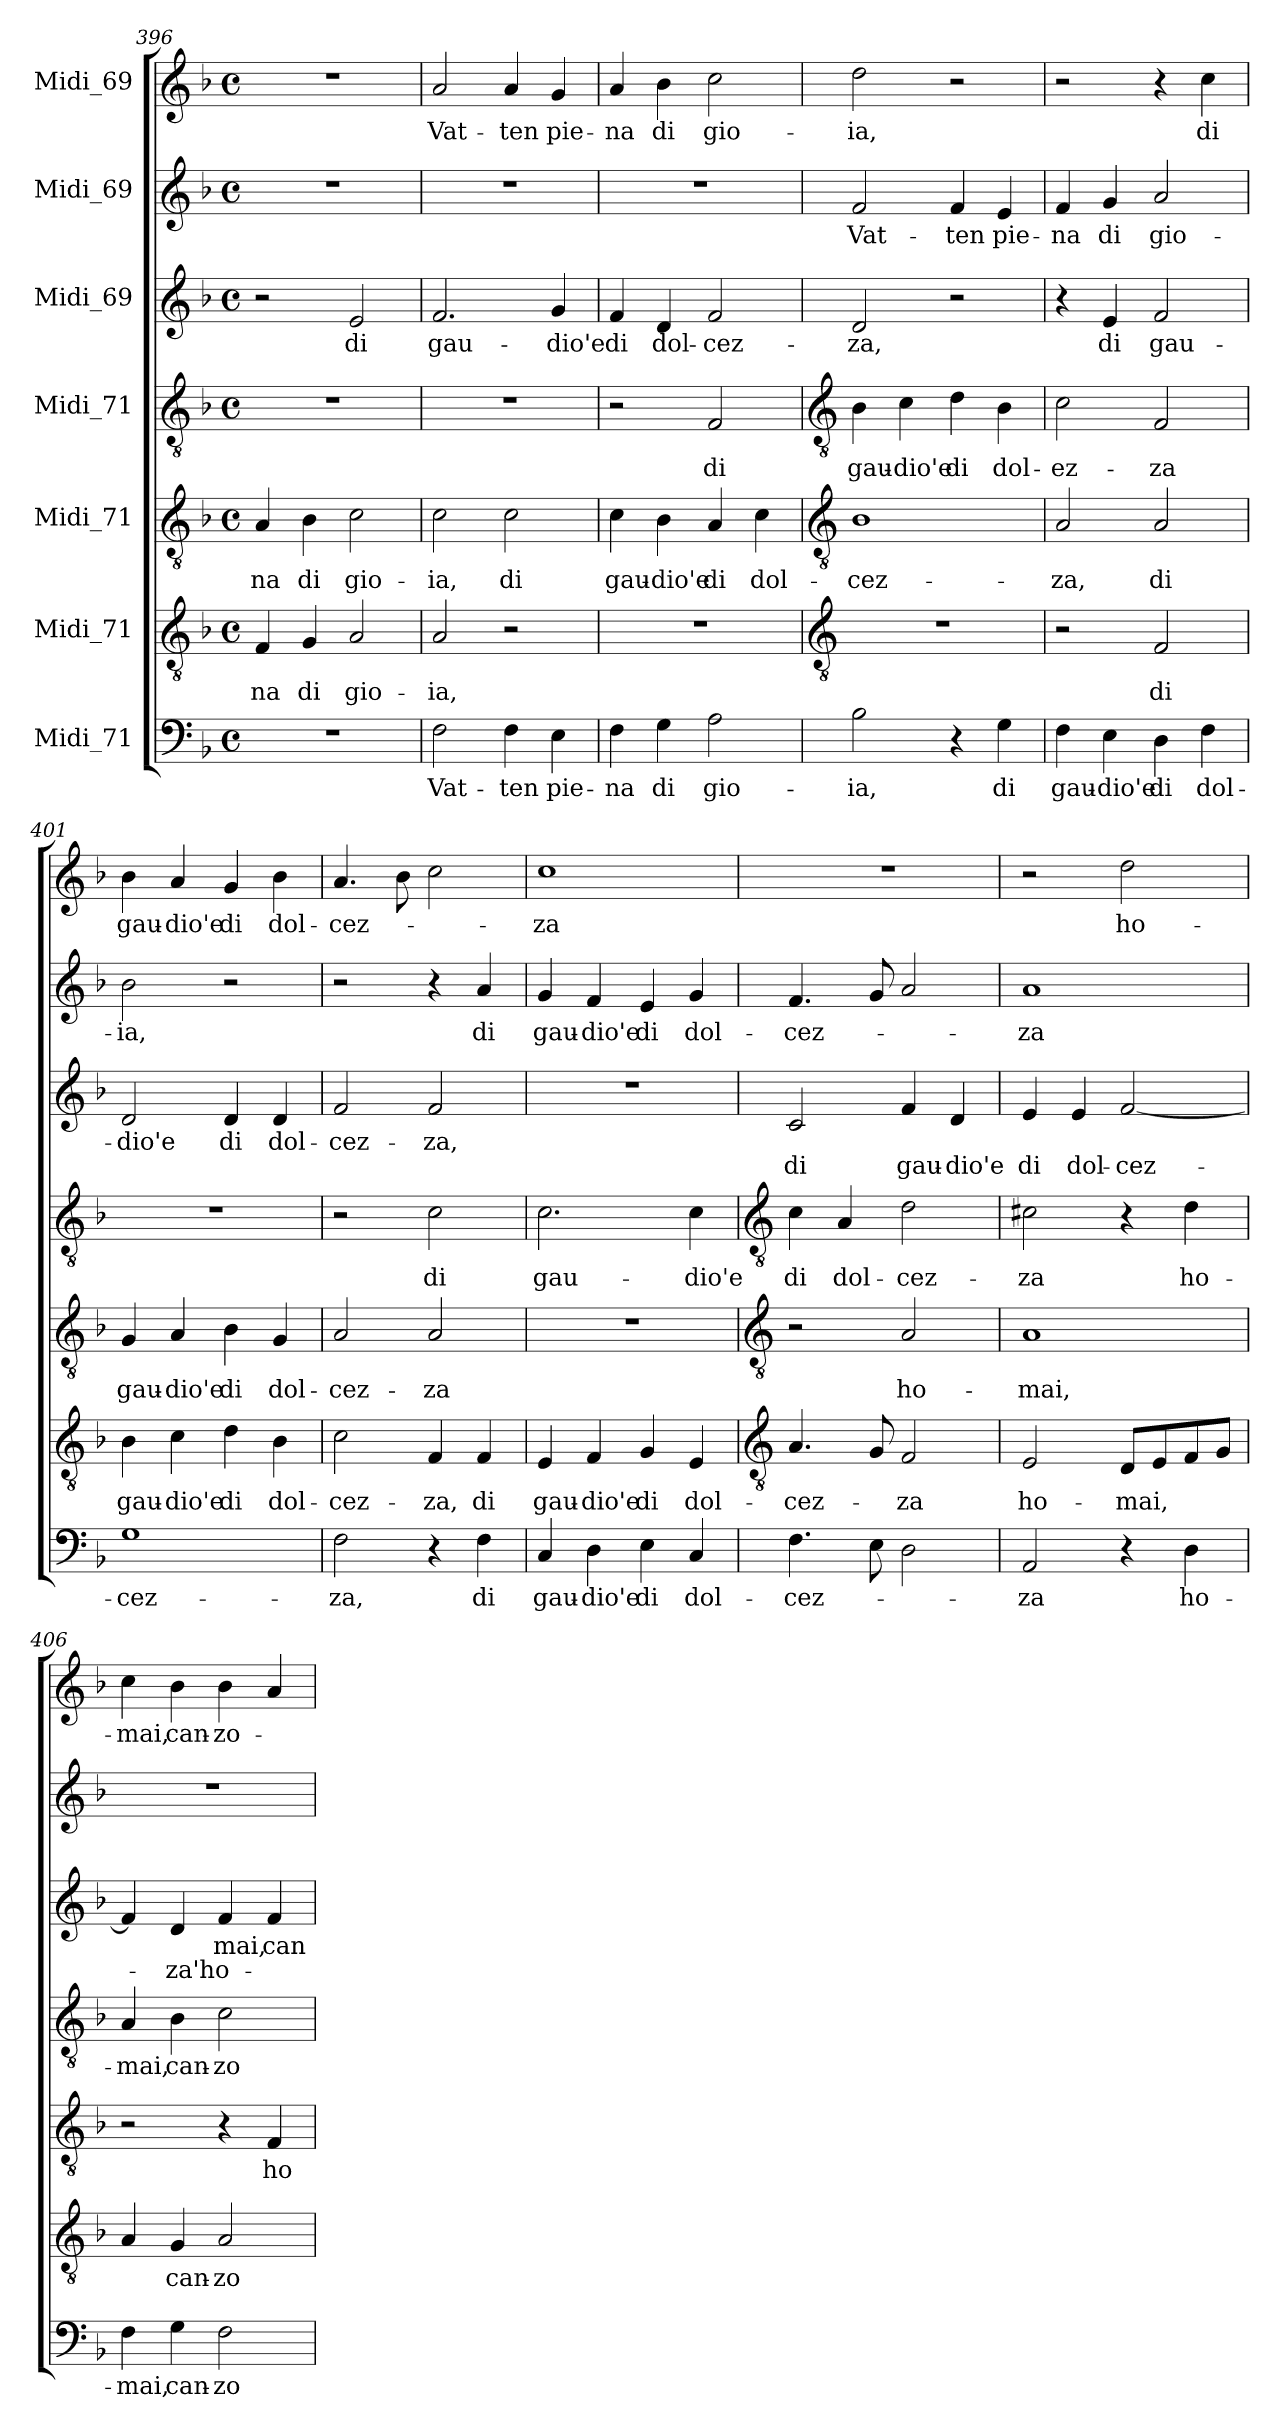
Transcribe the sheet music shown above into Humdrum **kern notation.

**kern	**text	**kern	**text	**kern	**text	**kern	**text	**kern	**text	**text	**kern	**text	**kern	**text
*part7	*part7	*part6	*part6	*part5	*part5	*part4	*part4	*part3	*part3	*part3	*part2	*part2	*part1	*part1
*staff7	*staff7	*staff6	*staff6	*staff5	*staff5	*staff4	*staff4	*staff3	*staff3	*staff3	*staff2	*staff2	*staff1	*staff1
*I"Midi_71	*	*I"Midi_71	*	*I"Midi_71	*	*I"Midi_71	*	*I"Midi_69	*	*	*I"Midi_69	*	*I"Midi_69	*
*clefF4	*	*clefGv2	*	*clefGv2	*	*clefGv2	*	*clefG2	*	*	*clefG2	*	*clefG2	*
*k[b-]	*	*k[b-]	*	*k[b-]	*	*k[b-]	*	*k[b-]	*	*	*k[b-]	*	*k[b-]	*
*F:	*	*F:	*	*F:	*	*F:	*	*F:	*	*	*F:	*	*F:	*
*M4/4	*	*M4/4	*	*M4/4	*	*M4/4	*	*M4/4	*	*	*M4/4	*	*M4/4	*
*met(c)	*	*met(c)	*	*met(c)	*	*met(c)	*	*met(c)	*	*	*met(c)	*	*met(c)	*
=396	=396	=396	=396	=396	=396	=396	=396	=396	=396	=396	=396	=396	=396	=396
!	!	!	!LO:LY:b	!	!LO:LY:b	!	!	!	!	!	!	!	!	!
1r	.	4F	-na	4A	-na	1r	.	2r	.	.	1r	.	1r	.
!	!	!	!LO:LY:b	!	!LO:LY:b	!	!	!	!	!	!	!	!	!
.	.	4G	di	4B-	di	.	.	.	.	.	.	.	.	.
!	!	!	!LO:LY:b	!	!LO:LY:b	!	!	!	!LO:LY:b	!	!	!	!	!
.	.	2A	gio-	2c	gio-	.	.	2e	di	.	.	.	.	.
=397	=397	=397	=397	=397	=397	=397	=397	=397	=397	=397	=397	=397	=397	=397
!	!LO:LY:b	!	!LO:LY:b	!	!LO:LY:b	!	!	!	!LO:LY:b	!	!	!	!	!LO:LY:b
2F	Vat-	2A	-ia,	2c	-ia,	1r	.	2.f	gau-	.	1r	.	2a	Vat-
!	!LO:LY:b	!	!	!	!LO:LY:b	!	!	!	!	!	!	!	!	!LO:LY:b
4F	-ten	2r	.	2c	di	.	.	.	.	.	.	.	4a	-ten
!	!LO:LY:b	!	!	!	!	!	!	!	!LO:LY:b	!	!	!	!	!LO:LY:b
4E	pie-	.	.	.	.	.	.	4g	-dio'e	.	.	.	4g	pie-
=398	=398	=398	=398	=398	=398	=398	=398	=398	=398	=398	=398	=398	=398	=398
!	!LO:LY:b	!	!	!	!LO:LY:b	!	!	!	!LO:LY:b	!	!	!	!	!LO:LY:b
4F	-na	1r	.	4c	gau-	2r	.	4f	di	.	1r	.	4a	-na
!	!LO:LY:b	!	!	!	!LO:LY:b	!	!	!	!LO:LY:b	!	!	!	!	!LO:LY:b
4G	di	.	.	4B-	-dio'e	.	.	4d	dol-	.	.	.	4b-	di
!	!LO:LY:b	!	!	!	!LO:LY:b	!	!LO:LY:b	!	!LO:LY:b	!	!	!	!	!LO:LY:b
2A	gio-	.	.	4A	di	2F	di	2f	-cez-	.	.	.	2cc	gio-
!	!	!	!	!	!LO:LY:b	!	!	!	!	!	!	!	!	!
.	.	.	.	4c	dol-	.	.	.	.	.	.	.	.	.
!!LO:LB:g=z
=399	=399	=399	=399	=399	=399	=399	=399	=399	=399	=399	=399	=399	=399	=399
*	*	*clefGv2	*	*clefGv2	*	*clefGv2	*	*	*	*	*	*	*	*
!	!LO:LY:b	!	!	!	!LO:LY:b	!	!LO:LY:b	!	!LO:LY:b	!	!	!LO:LY:b	!	!LO:LY:b
2B-	-ia,	1r	.	1B-	-cez-	4B-	gau-	2d	-za,	.	2f	Vat-	2dd	-ia,
!	!	!	!	!	!	!	!LO:LY:b	!	!	!	!	!	!	!
.	.	.	.	.	.	4c	-dio'e	.	.	.	.	.	.	.
!	!	!	!	!	!	!	!LO:LY:b	!	!	!	!	!LO:LY:b	!	!
4r	.	.	.	.	.	4d	di	2r	.	.	4f	-ten	2r	.
!	!LO:LY:b	!	!	!	!	!	!LO:LY:b	!	!	!	!	!LO:LY:b	!	!
4G	di	.	.	.	.	4B-	dol-	.	.	.	4e	pie-	.	.
=400	=400	=400	=400	=400	=400	=400	=400	=400	=400	=400	=400	=400	=400	=400
!	!LO:LY:b	!	!	!	!LO:LY:b	!	!LO:LY:b	!	!	!	!	!LO:LY:b	!	!
4F	gau-	2r	.	2A	-za,	2c	-ez-	4r	.	.	4f	-na	2r	.
!	!LO:LY:b	!	!	!	!	!	!	!	!LO:LY:b	!	!	!LO:LY:b	!	!
4E	-dio'e	.	.	.	.	.	.	4e	di	.	4g	di	.	.
!	!LO:LY:b	!	!LO:LY:b	!	!LO:LY:b	!	!LO:LY:b	!	!LO:LY:b	!	!	!LO:LY:b	!	!
4D	di	2F	di	2A	di	2F	-za	2f	gau-	.	2a	gio-	4r	.
!	!LO:LY:b	!	!	!	!	!	!	!	!	!	!	!	!	!LO:LY:b
4F	dol-	.	.	.	.	.	.	.	.	.	.	.	4cc	di
=401	=401	=401	=401	=401	=401	=401	=401	=401	=401	=401	=401	=401	=401	=401
!	!LO:LY:b	!	!LO:LY:b	!	!LO:LY:b	!	!	!	!LO:LY:b	!	!	!LO:LY:b	!	!LO:LY:b
1G	-cez-	4B-	gau-	4G	gau-	1r	.	2d	-dio'e	.	2b-	-ia,	4b-	gau-
!	!	!	!LO:LY:b	!	!LO:LY:b	!	!	!	!	!	!	!	!	!LO:LY:b
.	.	4c	-dio'e	4A	-dio'e	.	.	.	.	.	.	.	4a	-dio'e
!	!	!	!LO:LY:b	!	!LO:LY:b	!	!	!	!LO:LY:b	!	!	!	!	!LO:LY:b
.	.	4d	di	4B-	di	.	.	4d	di	.	2r	.	4g	di
!	!	!	!LO:LY:b	!	!LO:LY:b	!	!	!	!LO:LY:b	!	!	!	!	!LO:LY:b
.	.	4B-	dol-	4G	dol-	.	.	4d	dol-	.	.	.	4b-	dol-
=402	=402	=402	=402	=402	=402	=402	=402	=402	=402	=402	=402	=402	=402	=402
!	!LO:LY:b	!	!LO:LY:b	!	!LO:LY:b	!	!	!	!LO:LY:b	!	!	!	!	!LO:LY:b
2F	-za,	2c	-cez-	2A	-cez-	2r	.	2f	-cez-	.	2r	.	4.a	-cez-
.	.	.	.	.	.	.	.	.	.	.	.	.	8b-	.
!	!	!	!LO:LY:b	!	!LO:LY:b	!	!LO:LY:b	!	!LO:LY:b	!	!	!	!	!
4r	.	4F	-za,	2A	-za	2c	di	2f	-za,	.	4r	.	2cc	.
!	!LO:LY:b	!	!LO:LY:b	!	!	!	!	!	!	!	!	!LO:LY:b	!	!
4F	di	4F	di	.	.	.	.	.	.	.	4a	di	.	.
=403	=403	=403	=403	=403	=403	=403	=403	=403	=403	=403	=403	=403	=403	=403
!	!LO:LY:b	!	!LO:LY:b	!	!	!	!LO:LY:b	!	!	!	!	!LO:LY:b	!	!LO:LY:b
4C	gau-	4E	gau-	1r	.	2.c	gau-	1r	.	.	4g	gau-	1cc	-za
!	!LO:LY:b	!	!LO:LY:b	!	!	!	!	!	!	!	!	!LO:LY:b	!	!
4D	-dio'e	4F	-dio'e	.	.	.	.	.	.	.	4f	-dio'e	.	.
!	!LO:LY:b	!	!LO:LY:b	!	!	!	!	!	!	!	!	!LO:LY:b	!	!
4E	di	4G	di	.	.	.	.	.	.	.	4e	di	.	.
!	!LO:LY:b	!	!LO:LY:b	!	!	!	!LO:LY:b	!	!	!	!	!LO:LY:b	!	!
4C	dol-	4E	dol-	.	.	4c	-dio'e	.	.	.	4g	dol-	.	.
!!LO:LB:g=z
=404	=404	=404	=404	=404	=404	=404	=404	=404	=404	=404	=404	=404	=404	=404
*	*	*clefGv2	*	*clefGv2	*	*clefGv2	*	*	*	*	*	*	*	*
!	!LO:LY:b	!	!LO:LY:b	!	!	!	!LO:LY:b	!	!	!LO:LY:b	!	!LO:LY:b	!	!
4.F	-cez-	4.A	-cez-	2r	.	4c	di	2c	.	di	4.f	-cez-	1r	.
!	!	!	!	!	!	!	!LO:LY:b	!	!	!	!	!	!	!
.	.	.	.	.	.	4A	dol-	.	.	.	.	.	.	.
8E	.	8G	.	.	.	.	.	.	.	.	8g	.	.	.
!	!	!	!LO:LY:b	!	!LO:LY:b	!	!LO:LY:b	!	!	!LO:LY:b	!	!	!	!
2D	.	2F	-za	2A	ho-	2d	-cez-	4f	.	gau-	2a	.	.	.
!	!	!	!	!	!	!	!	!	!	!LO:LY:b	!	!	!	!
.	.	.	.	.	.	.	.	4d	.	-dio'e	.	.	.	.
=405	=405	=405	=405	=405	=405	=405	=405	=405	=405	=405	=405	=405	=405	=405
!	!LO:LY:b	!	!LO:LY:b	!	!LO:LY:b	!	!LO:LY:b	!	!	!LO:LY:b	!	!LO:LY:b	!	!
2AA	-za	2E	ho-	1A	-mai,	2c#X	-za	4e	.	di	1a	-za	2r	.
!	!	!	!	!	!	!	!	!	!	!LO:LY:b	!	!	!	!
.	.	.	.	.	.	.	.	4e	.	dol-	.	.	.	.
!	!	!	!LO:LY:b	!	!	!	!	!	!	!LO:LY:b	!	!	!	!LO:LY:b
4r	.	8DL	-mai,	.	.	4r	.	[2f	.	-cez-	.	.	2dd	ho-
.	.	8E	.	.	.	.	.	.	.	.	.	.	.	.
!	!LO:LY:b	!	!	!	!	!	!LO:LY:b	!	!	!	!	!	!	!
4D	ho-	8F	.	.	.	4d	ho-	.	.	.	.	.	.	.
.	.	8GJ	.	.	.	.	.	.	.	.	.	.	.	.
=406	=406	=406	=406	=406	=406	=406	=406	=406	=406	=406	=406	=406	=406	=406
!	!LO:LY:b	!	!	!	!	!	!LO:LY:b	!	!	!	!	!	!	!LO:LY:b
4F	-mai,	4A	.	2r	.	4A	-mai,	4f]	.	.	1r	.	4cc	-mai,
!	!LO:LY:b	!	!LO:LY:b	!	!	!	!LO:LY:b	!	!	!LO:LY:b	!	!	!	!LO:LY:b
4G	can-	4G	can-	.	.	4B-	can-	4d	.	-za'ho-	.	.	4b-	can-
!	!LO:LY:b	!	!LO:LY:b	!	!	!	!LO:LY:b	!	!LO:LY:b	!	!	!	!	!LO:LY:b
2F	-zo-	2A	-zo-	4r	.	2c	-zo-	4f	mai,	.	.	.	4b-	-zo-
!	!	!	!	!	!LO:LY:b	!	!	!	!LO:LY:b	!	!	!	!	!
.	.	.	.	4F	ho-	.	.	4f	can-	.	.	.	4a	.
=	=	=	=	=	=	=	=	=	=	=	=	=	=	=
*-	*-	*-	*-	*-	*-	*-	*-	*-	*-	*-	*-	*-	*-	*-
